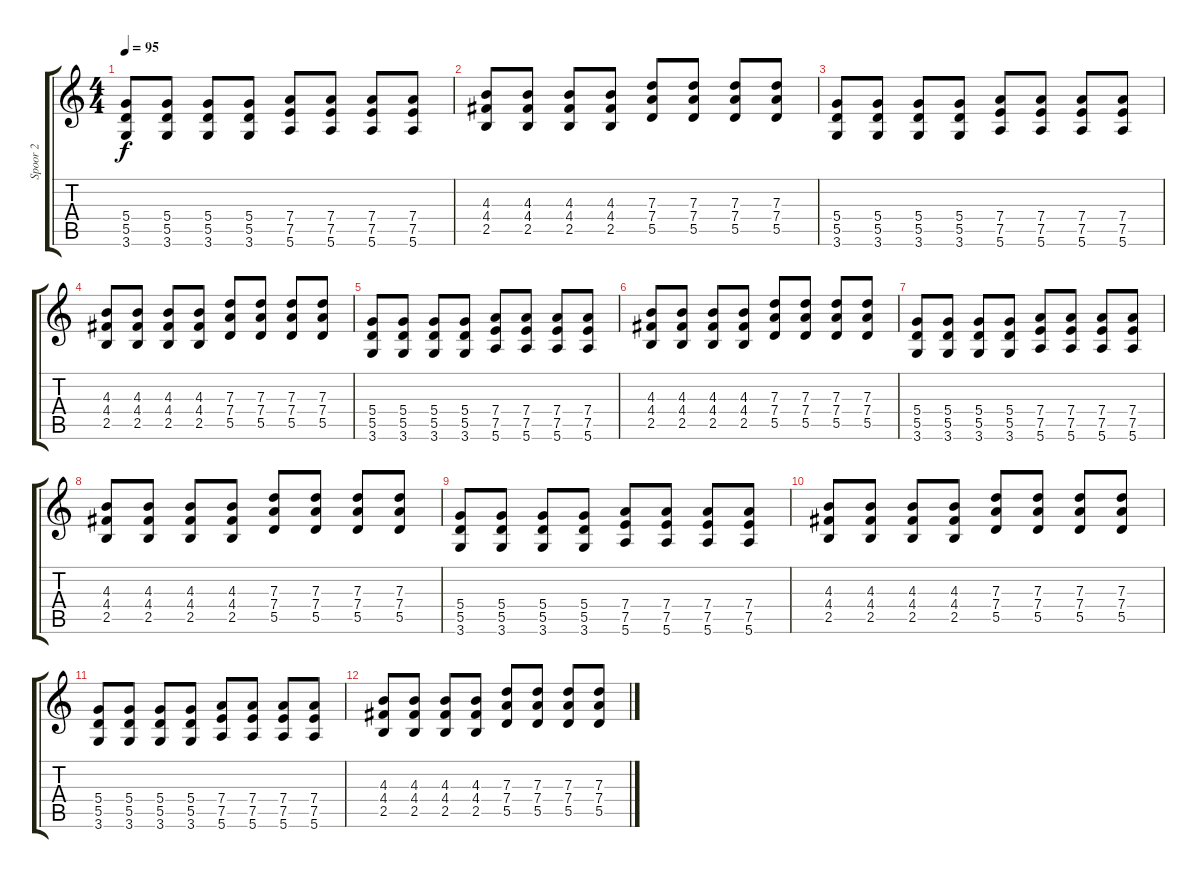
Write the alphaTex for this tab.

\track ("Spoor 2" "Spoor 2") {instrument distortionguitar}
\staff {score tabs}
\tuning (E4 B3 G3 D3 A2 E2) {hide}
\ts (4 4)
\tempo 95
\clef g2
\ks c
(5.4 5.5 3.6).8{dy f} (5.4 5.5 3.6).8 (5.4 5.5 3.6).8 (5.4 5.5 3.6).8 (7.4 7.5 5.6).8 (7.4 7.5 5.6).8 (7.4 7.5 5.6).8 (7.4 7.5 5.6).8 |
(4.3 4.4 2.5).8 (4.3 4.4 2.5).8 (4.3 4.4 2.5).8 (4.3 4.4 2.5).8 (7.3 7.4 5.5).8 (7.3 7.4 5.5).8 (7.3 7.4 5.5).8 (7.3 7.4 5.5).8 |
(5.4 5.5 3.6).8 (5.4 5.5 3.6).8 (5.4 5.5 3.6).8 (5.4 5.5 3.6).8 (7.4 7.5 5.6).8 (7.4 7.5 5.6).8 (7.4 7.5 5.6).8 (7.4 7.5 5.6).8 |
(4.3 4.4 2.5).8 (4.3 4.4 2.5).8 (4.3 4.4 2.5).8 (4.3 4.4 2.5).8 (7.3 7.4 5.5).8 (7.3 7.4 5.5).8 (7.3 7.4 5.5).8 (7.3 7.4 5.5).8 |
(5.4 5.5 3.6).8 (5.4 5.5 3.6).8 (5.4 5.5 3.6).8 (5.4 5.5 3.6).8 (7.4 7.5 5.6).8 (7.4 7.5 5.6).8 (7.4 7.5 5.6).8 (7.4 7.5 5.6).8 |
(4.3 4.4 2.5).8 (4.3 4.4 2.5).8 (4.3 4.4 2.5).8 (4.3 4.4 2.5).8 (7.3 7.4 5.5).8 (7.3 7.4 5.5).8 (7.3 7.4 5.5).8 (7.3 7.4 5.5).8 |
(5.4 5.5 3.6).8 (5.4 5.5 3.6).8 (5.4 5.5 3.6).8 (5.4 5.5 3.6).8 (7.4 7.5 5.6).8 (7.4 7.5 5.6).8 (7.4 7.5 5.6).8 (7.4 7.5 5.6).8 |
(4.3 4.4 2.5).8 (4.3 4.4 2.5).8 (4.3 4.4 2.5).8 (4.3 4.4 2.5).8 (7.3 7.4 5.5).8 (7.3 7.4 5.5).8 (7.3 7.4 5.5).8 (7.3 7.4 5.5).8 |
(5.4 5.5 3.6).8 (5.4 5.5 3.6).8 (5.4 5.5 3.6).8 (5.4 5.5 3.6).8 (7.4 7.5 5.6).8 (7.4 7.5 5.6).8 (7.4 7.5 5.6).8 (7.4 7.5 5.6).8 |
(4.3 4.4 2.5).8 (4.3 4.4 2.5).8 (4.3 4.4 2.5).8 (4.3 4.4 2.5).8 (7.3 7.4 5.5).8 (7.3 7.4 5.5).8 (7.3 7.4 5.5).8 (7.3 7.4 5.5).8 |
(5.4 5.5 3.6).8 (5.4 5.5 3.6).8 (5.4 5.5 3.6).8 (5.4 5.5 3.6).8 (7.4 7.5 5.6).8 (7.4 7.5 5.6).8 (7.4 7.5 5.6).8 (7.4 7.5 5.6).8 |
(4.3 4.4 2.5).8 (4.3 4.4 2.5).8 (4.3 4.4 2.5).8 (4.3 4.4 2.5).8 (7.3 7.4 5.5).8 (7.3 7.4 5.5).8 (7.3 7.4 5.5).8 (7.3 7.4 5.5).8
